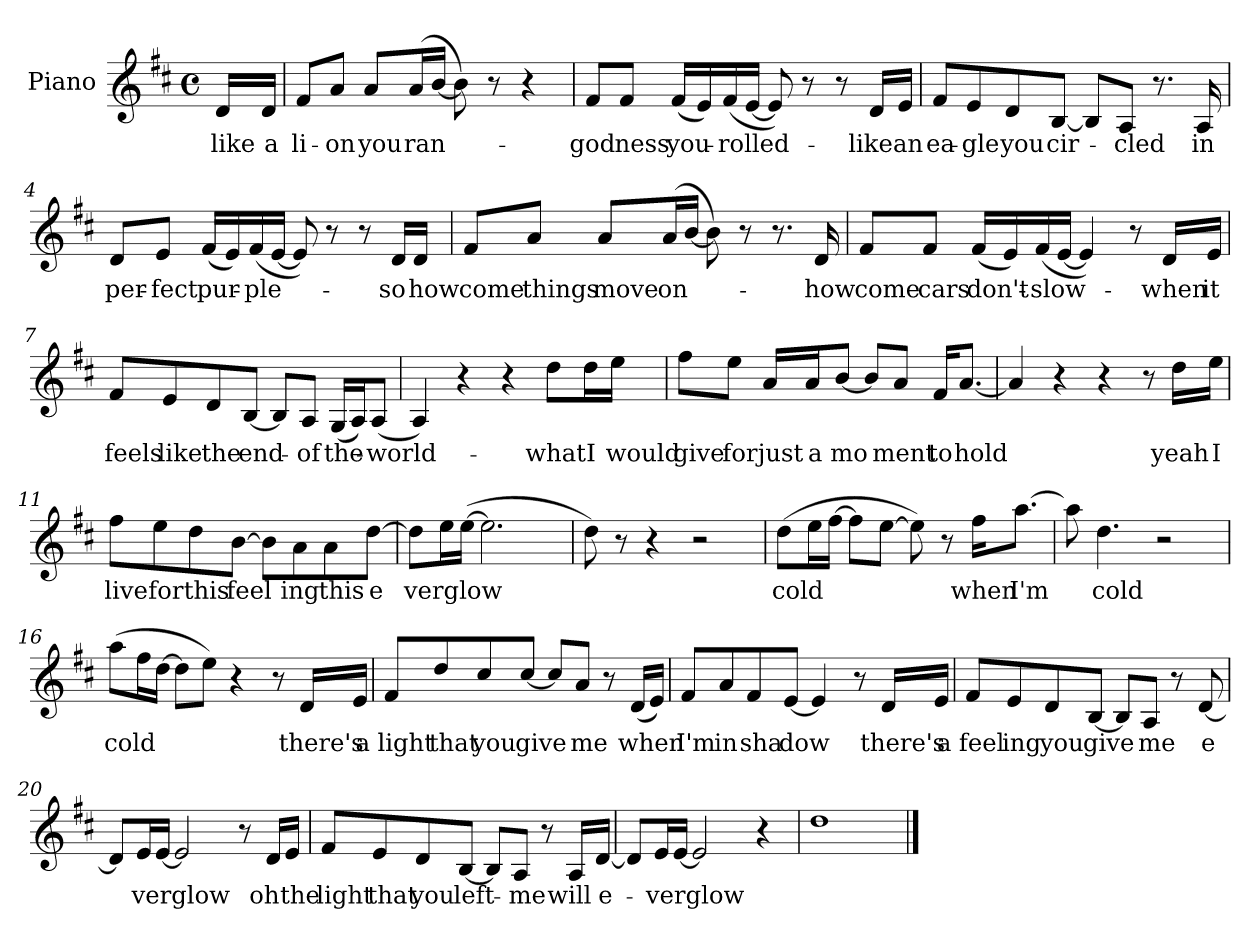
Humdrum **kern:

**kern	**text
*part1	*part1
*staff1	*staff1
*I"Piano	*
*I'Pno.	*
*clefG2	*
*k[f#c#]	*
*M4/4	*
*met(c)	*
*MM73	*
=	=
!	!LO:LY:b
16d/LL	like
!	!LO:LY:b
16d/JJ	a
=1	=1
!	!LO:LY:b
8f#/L	li-
!	!LO:LY:b
8a/J	-on
!	!LO:LY:b
8a/L	you
!	!LO:LY:b
(>16a/L	ran-
[16b/JJ	.
8b\])	.
8r	.
4r	.
=2	=2
!	!LO:LY:b
8f#/L	-god
!	!LO:LY:b
8f#/J	ness
!	!LO:LY:b
(<16f#/LL	you-
16e/)	.
!	!LO:LY:b
(<16f#/	-rolled-
[16e/JJ	.
8e/])	.
8r	.
8r	.
!	!LO:LY:b
16d/LL	-like
!	!LO:LY:b
16e/JJ	an
=3	=3
!	!LO:LY:b
8f#/L	ea-
!	!LO:LY:b
8e/	-gle
!	!LO:LY:b
8d/	you
!	!LO:LY:b
[8B/J	cir-
8B/L]	.
!	!LO:LY:b
8A/J	-cled
8.r	.
!	!LO:LY:b
16A/	in
!!LO:LB:g=z
=4	=4
!	!LO:LY:b
8d/L	per-
!	!LO:LY:b
8e/J	-fect
!	!LO:LY:b
(<16f#/LL	pur-
16e/)	.
!	!LO:LY:b
(<16f#/	-ple-
[16e/JJ	.
8e/])	.
8r	.
8r	.
!	!LO:LY:b
16d/LL	-so
!	!LO:LY:b
16d/JJ	how
=5	=5
!	!LO:LY:b
8f#/L	come
!	!LO:LY:b
8a/J	things
!	!LO:LY:b
8a/L	move
!	!LO:LY:b
(>16a/L	on-
[16b/JJ	.
8b\])	.
8r	.
8.r	.
!	!LO:LY:b
16d/	-how
=6	=6
!	!LO:LY:b
8f#/L	come
!	!LO:LY:b
8f#/J	cars
!	!LO:LY:b
(<16f#/LL	don't-
16e/)	.
!	!LO:LY:b
(<16f#/	-slow-
[16e/JJ	.
4e/])	.
8r	.
!	!LO:LY:b
16d/LL	-when
!	!LO:LY:b
16e/JJ	it
!!LO:LB:g=z
=7	=7
!	!LO:LY:b
8f#/L	feels
!	!LO:LY:b
8e/	like
!	!LO:LY:b
8d/	the
!	!LO:LY:b
[8B/J	end-
8B/L]	.
!	!LO:LY:b
8A/J	-of
!	!LO:LY:b
(<16G/LL	the-
16A/J)	.
!	!LO:LY:b
(<8A/J	-world-
=8	=8
4A/)	.
4r	.
4r	.
!	!LO:LY:b
8dd\L	-what
!	!LO:LY:b
16dd\L	I
!	!LO:LY:b
16ee\JJ	would
=9	=9
!	!LO:LY:b
8ff#\L	give
!	!LO:LY:b
8ee\J	for
!	!LO:LY:b
16a/LL	just
!	!LO:LY:b
16a/J	a
!	!LO:LY:b
[8b/J	mo
8b/L]	.
!	!LO:LY:b
8a/J	ment
!	!LO:LY:b
16f#/KL	to
!	!LO:LY:b
[8.a/J	hold
!!LO:LB:g=z
=10	=10
4a/]	.
4r	.
4r	.
8r	.
!	!LO:LY:b
16dd\LL	yeah
!	!LO:LY:b
16ee\JJ	I
=11	=11
!	!LO:LY:b
8ff#\L	live
!	!LO:LY:b
8ee\	for
!	!LO:LY:b
8dd\	this
!	!LO:LY:b
[8b\J	feel
8b\L]	.
!	!LO:LY:b
8a\	ing
!	!LO:LY:b
8a\	this
!	!LO:LY:b
[8dd\J	e
=12	=12
!	!LO:LY:b
8dd\L]	verglow
16ee\L	.
(>[16ee\JJ	.
2.ee\]	.
!!LO:LB:g=z
=13	=13
8dd\)	.
8r	.
4r	.
2r	.
=14	=14
!	!LO:LY:b
(>8dd\L	cold
16ee\L	.
[16ff#\JJ	.
8ff#\L]	.
[8ee\J	.
8ee\])	.
8r	.
!	!LO:LY:b
16ff#\KL	when
!	!LO:LY:b
[8.aa\J	I'm
=15	=15
8aa\]	.
!	!LO:LY:b
4.dd\	cold
2r	.
!!LO:LB:g=z
=16	=16
!	!LO:LY:b
(>8aa\L	cold
16ff#\L	.
[16dd\JJ	.
8dd\L]	.
8ee\J)	.
4r	.
8r	.
!	!LO:LY:b
16d/LL	there's
!	!LO:LY:b
16e/JJ	a
=17	=17
!	!LO:LY:b
8f#/L	light
!	!LO:LY:b
8dd/	that
!	!LO:LY:b
8cc#/	you
!	!LO:LY:b
[8cc#/J	give
8cc#/L]	.
!	!LO:LY:b
8a/J	me
8r	.
!	!LO:LY:b
(<16d/LL	when
16e/JJ)	.
=18	=18
!	!LO:LY:b
8f#/L	I'm
!	!LO:LY:b
8a/	in
!	!LO:LY:b
8f#/	sha
!	!LO:LY:b
[8e/J	dow
4e/]	.
8r	.
!	!LO:LY:b
16d/LL	there's
!	!LO:LY:b
16e/JJ	a
!!LO:LB:g=z
=19	=19
!	!LO:LY:b
8f#/L	feel
!	!LO:LY:b
8e/	ing
!	!LO:LY:b
8d/	you
!	!LO:LY:b
[8B/J	give
8B/L]	.
!	!LO:LY:b
8A/J	me
8r	.
!	!LO:LY:b
[8d/	e
=20	=20
8d/L]	.
!	!LO:LY:b
16e/L	verglow
[16e/JJ	.
2e/]	.
8r	.
!	!LO:LY:b
16d/LL	oh
!	!LO:LY:b
16e/JJ	the
=21	=21
!	!LO:LY:b
8f#/L	light
!	!LO:LY:b
8e/	that
!	!LO:LY:b
8d/	you
!	!LO:LY:b
[8B/J	left-
8B/L]	.
!	!LO:LY:b
8A/J	-me
8r	.
!	!LO:LY:b
16A/LL	will
!	!LO:LY:b
[16d/JJ	e-
!!LO:LB:g=z
=22	=22
8d/L]	.
!	!LO:LY:b
16e/L	-verglow
[16e/JJ	.
2e/]	.
4r	.
=23	=23
1dd	.
==	==
*-	*-
